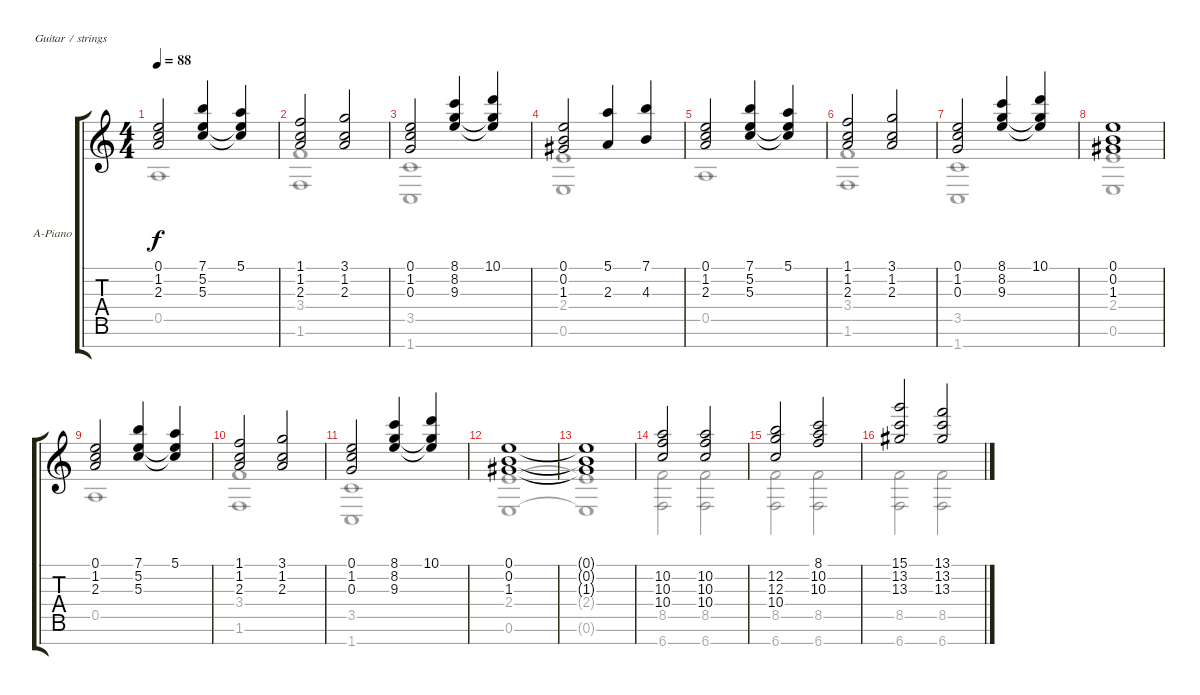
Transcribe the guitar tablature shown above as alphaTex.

\defaultSystemsLayout 4
\bracketExtendMode groupsimilarinstruments
\firstSystemTrackNameOrientation horizontal
\otherSystemsTrackNameOrientation horizontal
\track ("Acoustic Piano" "A-Piano") {instrument electricguitarclean}
\staff {score tabs}
\tuning (E4 B3 G3 D3 A2 E2 B1)
\voice
\ts (4 4)
\tempo 88
\clef g2
\ks c
(0.1 1.2 2.3).2{dy f} (5.3 5.2 7.1).4 (5.1 5.2{t} 5.3{t}).4 |
(2.3 1.2 1.1).2 (3.1 1.2 2.3).2 |
(0.3 1.2 0.1).2 (8.1 8.2 9.3).4 (9.3{t} 8.2{t} 10.1).4 |
(0.1 0.2 1.3).2 (2.3 5.1).4 (7.1 4.3).4 |
(0.1 1.2 2.3).2 (5.3 5.2 7.1).4 (5.1 5.2{t} 5.3{t}).4 |
(2.3 1.2 1.1).2 (3.1 1.2 2.3).2 |
(0.3 1.2 0.1).2 (8.1 8.2 9.3).4 (9.3{t} 8.2{t} 10.1).4 |
(0.1 0.2 1.3).1 |
(0.1 1.2 2.3).2 (5.3 5.2 7.1).4 (5.1 5.2{t} 5.3{t}).4 |
(2.3 1.2 1.1).2 (3.1 1.2 2.3).2 |
(0.3 1.2 0.1).2 (8.1 8.2 9.3).4 (9.3{t} 8.2{t} 10.1).4 |
(0.1 0.2 1.3).1 |
(1.3{t} 0.2{t} 0.1{t}).1 |
(10.2 10.3 10.4).2 (10.2 10.3 10.4).2 |
(10.4 12.3 12.2).2 (8.1 10.2 10.3).2 |
(13.3 13.2 15.1).2 (13.1 13.2 13.3).2
\voice
\clef g2
\ottava regular
\simile none
\ks c
0.5.1{dy f} |
(1.6 3.4).1 |
(3.5 1.7).1 |
(0.6 2.4).1 |
0.5.1 |
(1.6 3.4).1 |
(3.5 1.7).1 |
(0.6 2.4).1 |
0.5.1 |
(1.6 3.4).1 |
(3.5 1.7).1 |
(0.6 2.4).1 |
(2.4{t} 0.6{t}).1 |
(6.7 8.5).2 (6.7 8.5).2 |
(6.7 8.5).2 (6.7 8.5).2 |
(6.7 8.5).2 (6.7 8.5).2
